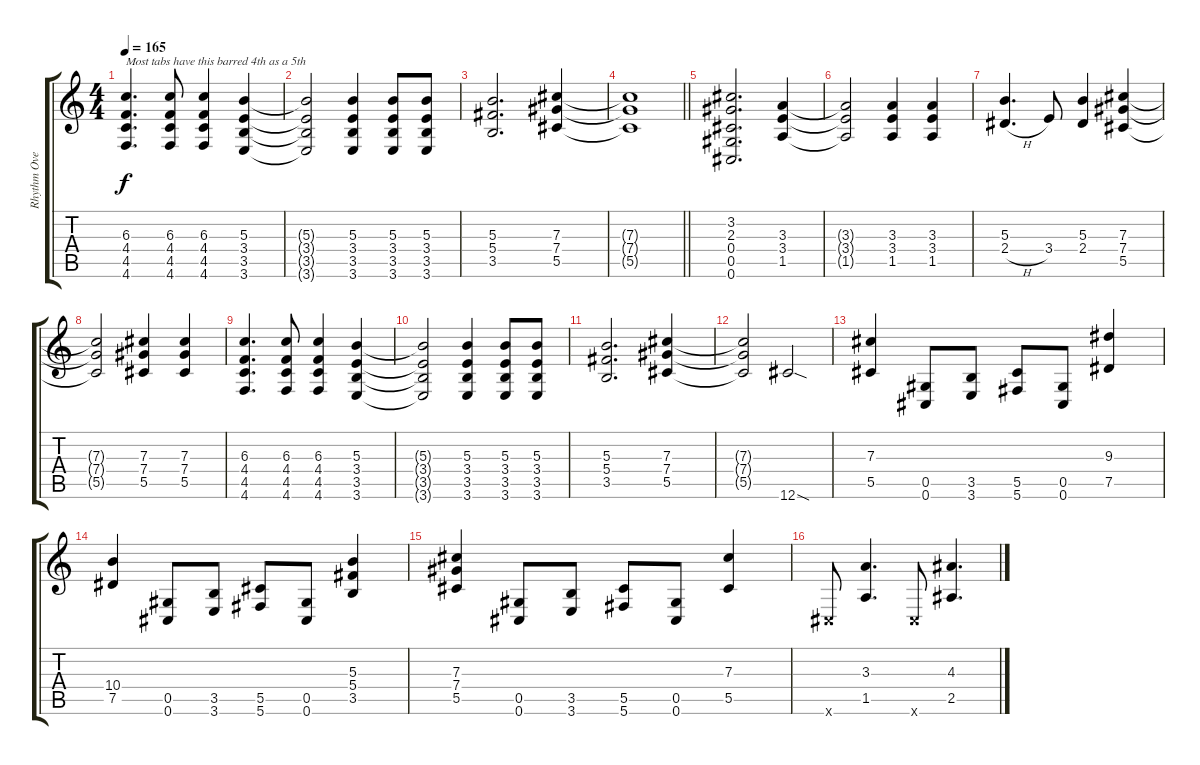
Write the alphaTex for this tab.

\track ("Rhythm Overdub" "Rhythm Ove") {instrument distortionguitar}
\staff {score tabs}
\tuning (Eb4 Bb3 Gb3 Db3 Ab2 Db2) {hide}
\ts (4 4)
\tempo 165
\clef g2
\ks c
(6.3 4.4 4.5 4.6).4{d txt "Most tabs have this barred 4th as a 5th" dy f} (6.3 4.4 4.5 4.6).8 (6.3 4.4 4.5 4.6).4 (5.3 3.4 3.5 3.6).4 |
(5.3{t} 3.4{t} 3.5{t} 3.6{t}).2 (5.3 3.4 3.5 3.6).4 (5.3 3.4 3.5 3.6).8 (5.3 3.4 3.5 3.6).8 |
(5.3 5.4 3.5).2{d} (7.3 7.4 5.5).4 |
\barLineRight lightlight
(7.3{t} 7.4{t} 5.5{t}).1 |
(3.2 2.3 0.4 0.5 0.6).2{d} (3.3 3.4 1.5).4 |
(3.3{t} 3.4{t} 1.5{t}).2 (3.3 3.4 1.5).4 (3.3 3.4 1.5).4 |
(5.3 2.4{h}).4{d} 3.4.8 (5.3 2.4).4 (7.3 7.4 5.5).4 |
(7.3{t} 7.4{t} 5.5{t}).2 (7.3 7.4 5.5).4 (7.3 7.4 5.5).4 |
(6.3 4.4 4.5 4.6).4{d} (6.3 4.4 4.5 4.6).8 (6.3 4.4 4.5 4.6).4 (5.3 3.4 3.5 3.6).4 |
(5.3{t} 3.4{t} 3.5{t} 3.6{t}).2 (5.3 3.4 3.5 3.6).4 (5.3 3.4 3.5 3.6).8 (5.3 3.4 3.5 3.6).8 |
(5.3 5.4 3.5).2{d} (7.3 7.4 5.5).4 |
(7.3{t} 7.4{t} 5.5{t}).2 12.6{sod}.2 |
(7.3 5.5).4 (0.5 0.6).8 (3.5 3.6).8 (5.5 5.6).8 (0.5 0.6).8 (9.3 7.5).4 |
(10.4 7.5).4 (0.5 0.6).8 (3.5 3.6).8 (5.5 5.6).8 (0.5 0.6).8 (5.3 5.4 3.5).4 |
(7.3 7.4 5.5).4 (0.5 0.6).8 (3.5 3.6).8 (5.5 5.6).8 (0.5 0.6).8 (7.3 5.5).4 |
0.6{x}.8 (3.3 1.5).4{d} 0.6{x}.8 (4.3 2.5).4{d}
